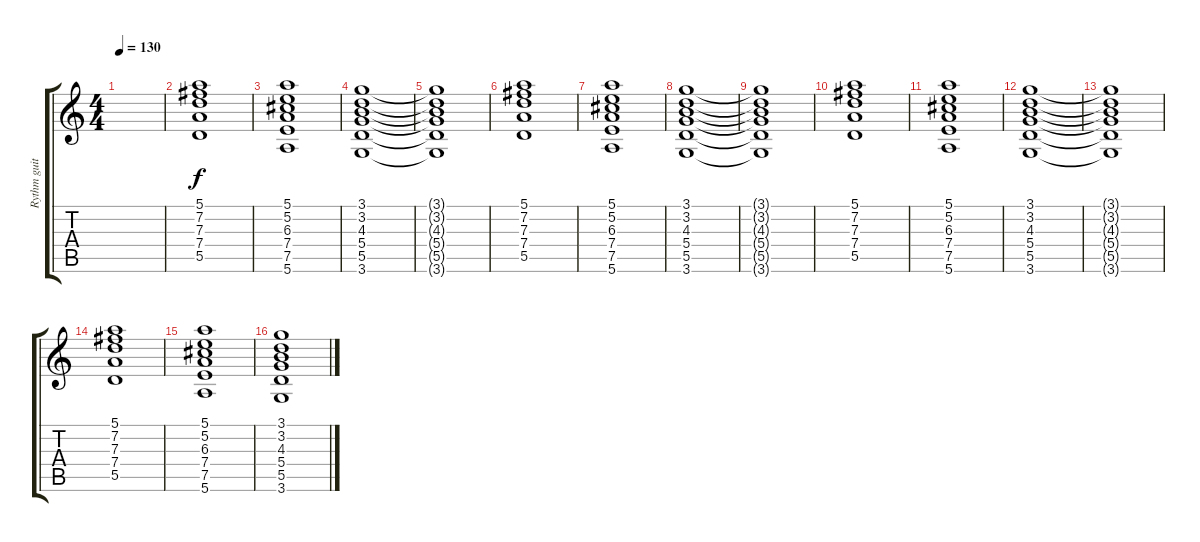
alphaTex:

\track ("Rythm guitar" "Rythm guit") {instrument overdrivenguitar}
\staff {score tabs}
\tuning (E4 B3 G3 D3 A2 E2) {hide}
\ts (4 4)
\tempo 130
\clef g2
\ks c
|
(5.1 7.2 7.3 7.4 5.5).1 |
(5.1 5.2 6.3 7.4 7.5 5.6).1 |
(3.1 3.2 4.3 5.4 5.5 3.6).1 |
(3.1{t} 3.2{t} 4.3{t} 5.4{t} 5.5{t} 3.6{t}).1 |
(5.1 7.2 7.3 7.4 5.5).1 |
(5.1 5.2 6.3 7.4 7.5 5.6).1 |
(3.1 3.2 4.3 5.4 5.5 3.6).1 |
(3.1{t} 3.2{t} 4.3{t} 5.4{t} 5.5{t} 3.6{t}).1 |
(5.1 7.2 7.3 7.4 5.5).1 |
(5.1 5.2 6.3 7.4 7.5 5.6).1 |
(3.1 3.2 4.3 5.4 5.5 3.6).1 |
(3.1{t} 3.2{t} 4.3{t} 5.4{t} 5.5{t} 3.6{t}).1 |
(5.1 7.2 7.3 7.4 5.5).1 |
(5.1 5.2 6.3 7.4 7.5 5.6).1 |
(3.1 3.2 4.3 5.4 5.5 3.6).1
